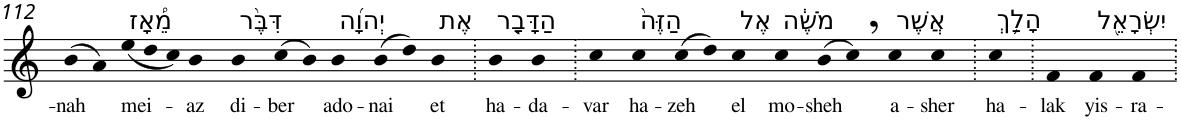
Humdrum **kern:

**kern	**text
*part1	*part1
*staff1	*staff1
*I"Piano	*
*I'Pno	*
!!LO:PB:g=z
*clefG2	*
*k[]	*
=112	=112
!	!LO:LY:b
(>8b	-nah
8a)	.
*Xtuplet	*
!LO:TX:a:t=מֵ֠אָז	!
!	!LO:LY:b
(<12ee	mei-
12dd	.
12cc)	.
!	!LO:LY:b
4b	-az
!LO:TX:a:t=דִּבֶּ֨ר	!
!	!LO:LY:b
4b	di-
!	!LO:LY:b
(>8cc	-ber
8b)	.
!LO:TX:a:t=יְהוָ֜ה	!
!	!LO:LY:b
4b	ado-
!	!LO:LY:b
(>8b	-nai
8dd)	.
!LO:TX:a:t=אֶת	!
!	!LO:LY:b
4b	et
=113.	=113.
!LO:TX:a:t=הַדָּבָ֤ר	!
!	!LO:LY:b
4b	ha-
!	!LO:LY:b
4b	-da-
=114.	=114.
!	!LO:LY:b
4cc	-var
!LO:TX:a:t=הַזֶּה֙	!
!	!LO:LY:b
4cc	ha-
!	!LO:LY:b
(>8cc	-zeh
8dd)	.
!LO:TX:a:t=אֶל	!
!	!LO:LY:b
4cc	el
!LO:TX:a:t=מֹשֶׁ֔ה	!
!	!LO:LY:b
4cc	mo-
!	!LO:LY:b
(>8b	-sheh
8cc,)	.
!LO:TX:a:t=אֲשֶׁר	!
!	!LO:LY:b
4cc	a-
!	!LO:LY:b
4cc	-sher
=115.	=115.
!LO:TX:a:t=הָלַ֥ךְ	!
!	!LO:LY:b
4cc	ha-
=116.	=116.
!	!LO:LY:b
4f	-lak
!LO:TX:a:t=יִשְׂרָאֵ֖ל	!
!	!LO:LY:b
4f	yis-
!	!LO:LY:b
4f	-ra-
=.	=.
*-	*-
